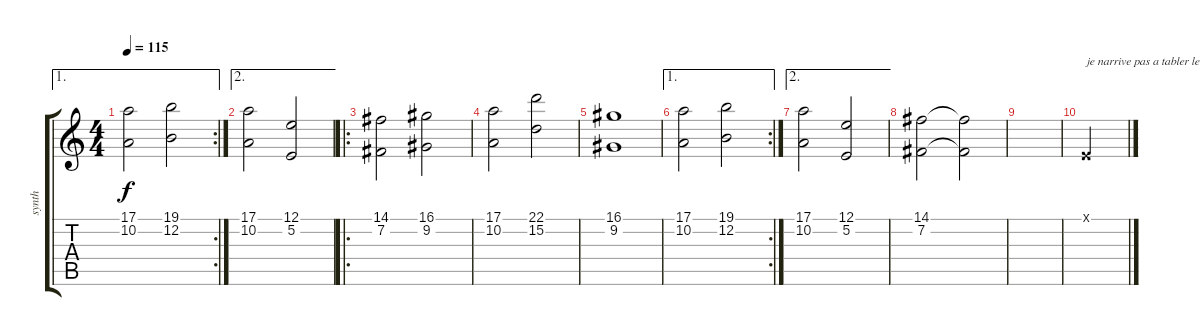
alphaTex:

\track ("synth" "synth") {instrument stringensemble1}
\staff {score tabs}
\tuning (E4 B3 G3 D3 A2 E2) {hide}
\ae 1
\rc 2
\ts (4 4)
\tempo 115
\clef g2
\ks c
(17.1 10.2).2{dy f} (19.1 12.2).2 |
\ae 2
(17.1 10.2).2 (12.1 5.2).2 |
\ro
(14.1 7.2).2{volume 10} (16.1 9.2).2 |
(17.1 10.2).2 (22.1 15.2).2 |
(16.1 9.2).1 |
\ae 1
\rc 2
(17.1 10.2).2 (19.1 12.2).2 |
\ae 2
(17.1 10.2).2 (12.1 5.2).2 |
(14.1 7.2).2{volume 10} (14.1{t} 7.2{t}).2 |
|
0.1{x}.2{txt "je narrive pas a tabler le synthé pour cette parti"}
